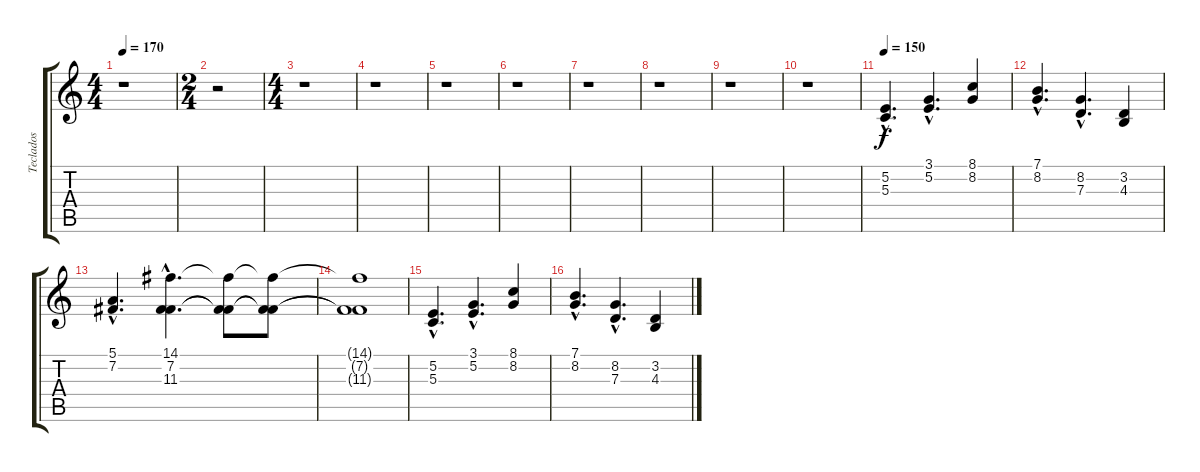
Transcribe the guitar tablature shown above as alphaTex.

\track ("Teclados" "Teclados") {instrument stringensemble1}
\staff {score tabs}
\tuning (E4 B3 G3 D3 A2 E2) {hide}
\ts (4 4)
\tempo 170
\clef g2
\ks c
r.1{dy f} |
\ts (2 4)
r.2 |
\ts (4 4)
r.1 |
r.1 |
r.1 |
r.1 |
r.1 |
r.1 |
r.1 |
r.1 |
\tempo 150
(5.2{hac} 5.3{hac}).4{d} (3.1{hac} 5.2{hac}).4{d} (8.1 8.2).4 |
(7.1{hac} 8.2{hac}).4{d} (8.2{hac} 7.3{hac}).4{d} (3.2 4.3).4 |
(5.1{hac} 7.2{hac}).4{d} (14.1{hac} 7.2{hac} 11.3{hac}).4{d} (14.1{t} 7.2{t} 11.3{t}).8 (14.1{t} 7.2{t} 11.3{t}).8 |
(14.1{t} 7.2{t} 11.3{t}).1 |
(5.2{hac} 5.3{hac}).4{d} (3.1{hac} 5.2{hac}).4{d} (8.1 8.2).4 |
(7.1{hac} 8.2{hac}).4{d} (8.2{hac} 7.3{hac}).4{d} (3.2 4.3).4
